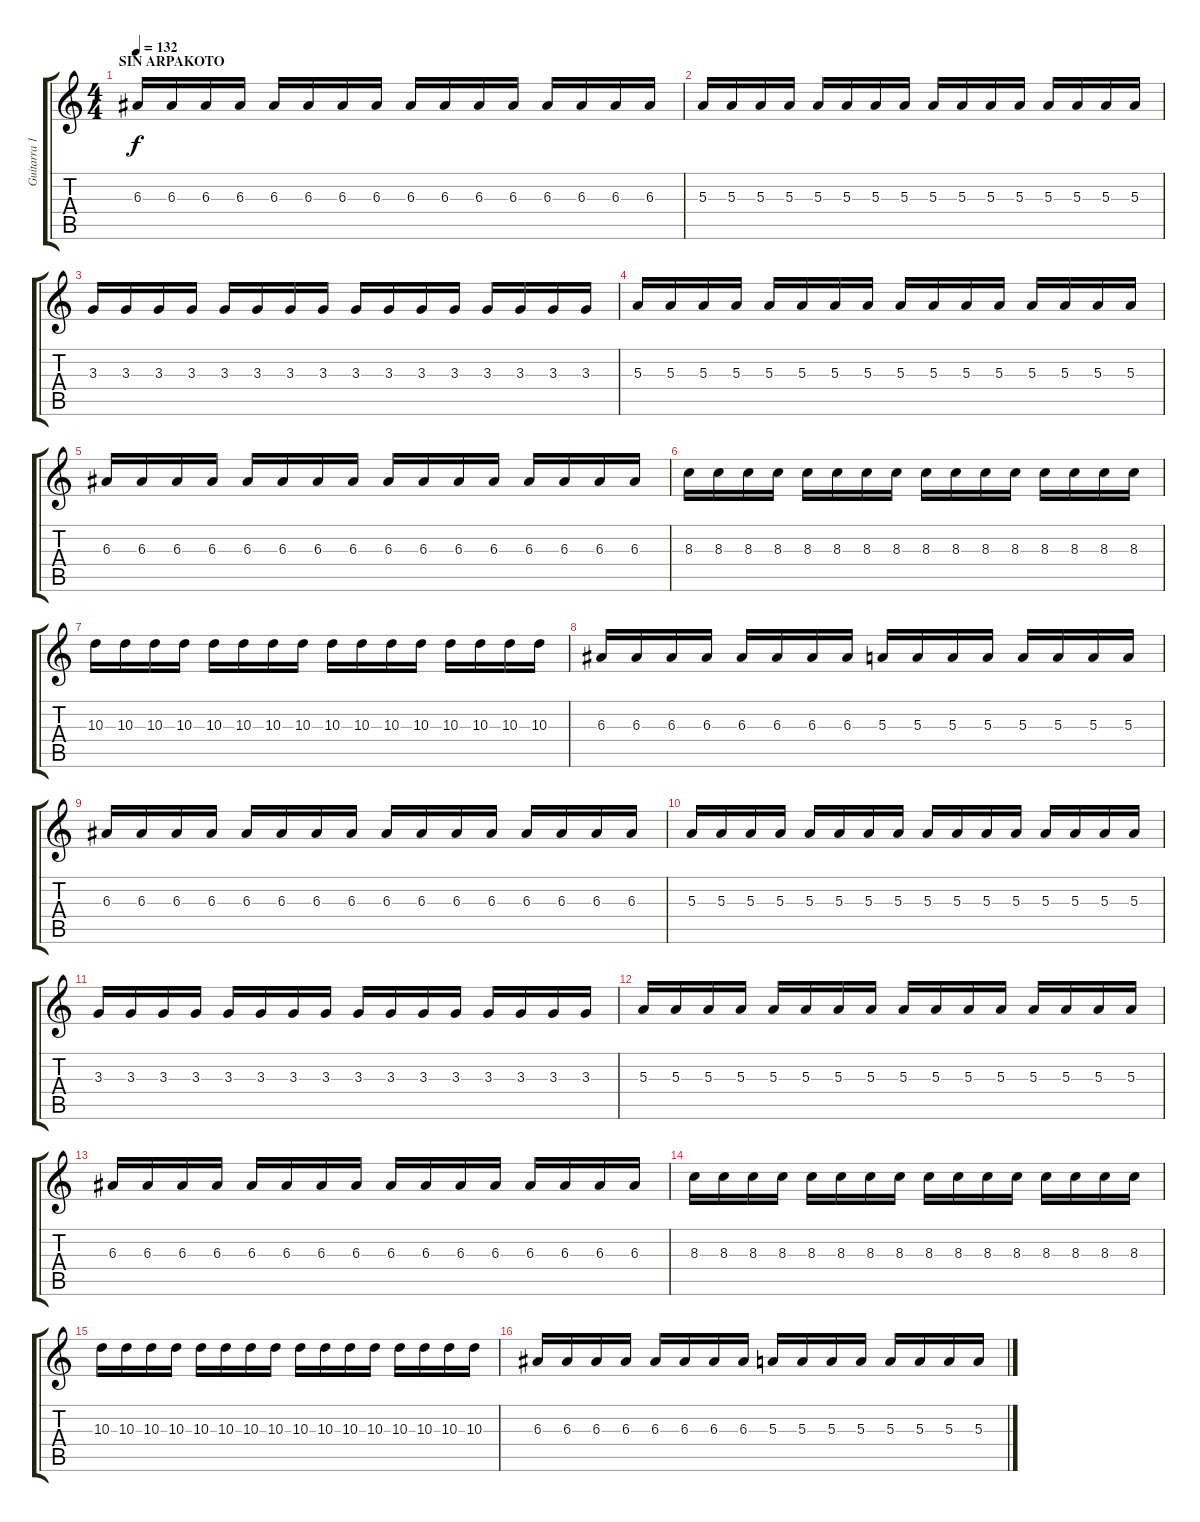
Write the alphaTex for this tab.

\track ("Guitarra 1" "Guitarra 1") {instrument overdrivenguitar}
\staff {score tabs}
\tuning (Db4 Ab3 E3 B2 Gb2 Db2) {hide}
\ts (4 4)
\section ("" "SIN ARPAKOTO")
\tempo 132
\clef g2
\ks c
6.3.16{dy f} 6.3.16 6.3.16 6.3.16 6.3.16 6.3.16 6.3.16 6.3.16 6.3.16 6.3.16 6.3.16 6.3.16 6.3.16 6.3.16 6.3.16 6.3.16 |
5.3.16 5.3.16 5.3.16 5.3.16 5.3.16 5.3.16 5.3.16 5.3.16 5.3.16 5.3.16 5.3.16 5.3.16 5.3.16 5.3.16 5.3.16 5.3.16 |
3.3.16 3.3.16 3.3.16 3.3.16 3.3.16 3.3.16 3.3.16 3.3.16 3.3.16 3.3.16 3.3.16 3.3.16 3.3.16 3.3.16 3.3.16 3.3.16 |
5.3.16 5.3.16 5.3.16 5.3.16 5.3.16 5.3.16 5.3.16 5.3.16 5.3.16 5.3.16 5.3.16 5.3.16 5.3.16 5.3.16 5.3.16 5.3.16 |
6.3.16 6.3.16 6.3.16 6.3.16 6.3.16 6.3.16 6.3.16 6.3.16 6.3.16 6.3.16 6.3.16 6.3.16 6.3.16 6.3.16 6.3.16 6.3.16 |
8.3.16 8.3.16 8.3.16 8.3.16 8.3.16 8.3.16 8.3.16 8.3.16 8.3.16 8.3.16 8.3.16 8.3.16 8.3.16 8.3.16 8.3.16 8.3.16 |
10.3.16 10.3.16 10.3.16 10.3.16 10.3.16 10.3.16 10.3.16 10.3.16 10.3.16 10.3.16 10.3.16 10.3.16 10.3.16 10.3.16 10.3.16 10.3.16 |
6.3.16 6.3.16 6.3.16 6.3.16 6.3.16 6.3.16 6.3.16 6.3.16 5.3.16 5.3.16 5.3.16 5.3.16 5.3.16 5.3.16 5.3.16 5.3.16 |
6.3.16 6.3.16 6.3.16 6.3.16 6.3.16 6.3.16 6.3.16 6.3.16 6.3.16 6.3.16 6.3.16 6.3.16 6.3.16 6.3.16 6.3.16 6.3.16 |
5.3.16 5.3.16 5.3.16 5.3.16 5.3.16 5.3.16 5.3.16 5.3.16 5.3.16 5.3.16 5.3.16 5.3.16 5.3.16 5.3.16 5.3.16 5.3.16 |
3.3.16 3.3.16 3.3.16 3.3.16 3.3.16 3.3.16 3.3.16 3.3.16 3.3.16 3.3.16 3.3.16 3.3.16 3.3.16 3.3.16 3.3.16 3.3.16 |
5.3.16 5.3.16 5.3.16 5.3.16 5.3.16 5.3.16 5.3.16 5.3.16 5.3.16 5.3.16 5.3.16 5.3.16 5.3.16 5.3.16 5.3.16 5.3.16 |
6.3.16 6.3.16 6.3.16 6.3.16 6.3.16 6.3.16 6.3.16 6.3.16 6.3.16 6.3.16 6.3.16 6.3.16 6.3.16 6.3.16 6.3.16 6.3.16 |
8.3.16 8.3.16 8.3.16 8.3.16 8.3.16 8.3.16 8.3.16 8.3.16 8.3.16 8.3.16 8.3.16 8.3.16 8.3.16 8.3.16 8.3.16 8.3.16 |
10.3.16 10.3.16 10.3.16 10.3.16 10.3.16 10.3.16 10.3.16 10.3.16 10.3.16 10.3.16 10.3.16 10.3.16 10.3.16 10.3.16 10.3.16 10.3.16 |
6.3.16 6.3.16 6.3.16 6.3.16 6.3.16 6.3.16 6.3.16 6.3.16 5.3.16 5.3.16 5.3.16 5.3.16 5.3.16 5.3.16 5.3.16 5.3.16
